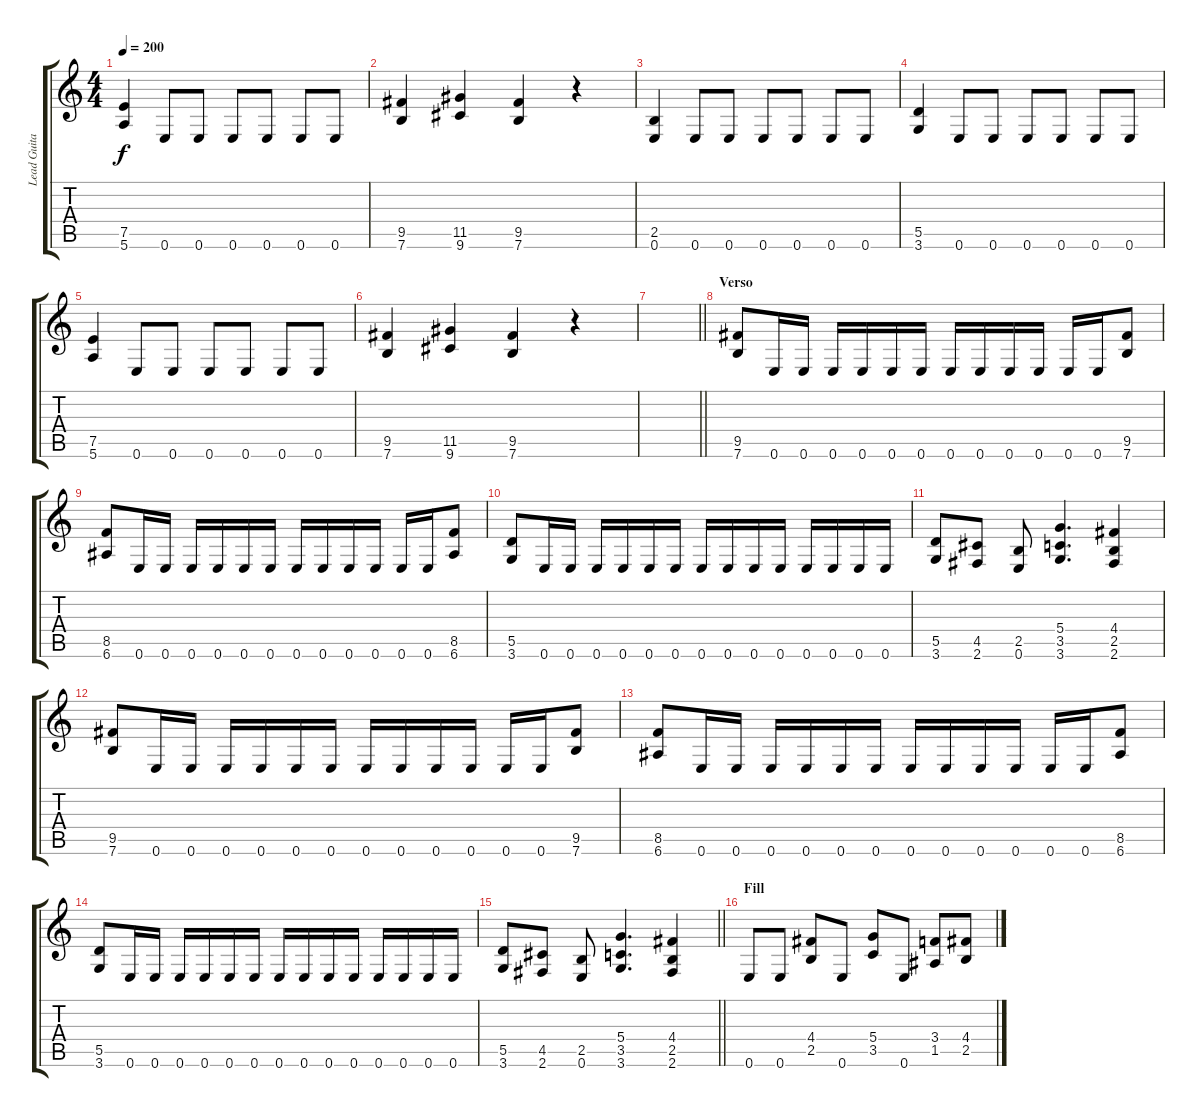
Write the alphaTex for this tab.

\track ("Lead Guitar- Distortion" "Lead Guita") {instrument distortionguitar}
\staff {score tabs}
\tuning (E4 B3 G3 D3 A2 E2) {hide}
\ts (4 4)
\tempo 200
\clef g2
\ks c
(7.5 5.6).4{dy f} 0.6.8 0.6.8 0.6.8 0.6.8 0.6.8 0.6.8 |
(9.5 7.6).4 (11.5 9.6).4 (9.5 7.6).4 r.4 |
(2.5 0.6).4 0.6.8 0.6.8 0.6.8 0.6.8 0.6.8 0.6.8 |
(5.5 3.6).4 0.6.8 0.6.8 0.6.8 0.6.8 0.6.8 0.6.8 |
(7.5 5.6).4 0.6.8 0.6.8 0.6.8 0.6.8 0.6.8 0.6.8 |
(9.5 7.6).4 (11.5 9.6).4 (9.5 7.6).4 r.4 |
\barLineRight lightlight
|
\section ("" "Verso")
(9.5 7.6).8 0.6.16 0.6.16 0.6.16 0.6.16 0.6.16 0.6.16 0.6.16 0.6.16 0.6.16 0.6.16 0.6.16 0.6.16 (9.5 7.6).8 |
(8.5 6.6).8 0.6.16 0.6.16 0.6.16 0.6.16 0.6.16 0.6.16 0.6.16 0.6.16 0.6.16 0.6.16 0.6.16 0.6.16 (8.5 6.6).8 |
(5.5 3.6).8 0.6.16 0.6.16 0.6.16 0.6.16 0.6.16 0.6.16 0.6.16 0.6.16 0.6.16 0.6.16 0.6.16 0.6.16 0.6.16 0.6.16 |
(5.5 3.6).8 (4.5 2.6).8 (2.5 0.6).8 (5.4 3.5 3.6).4{d} (4.4 2.5 2.6).4 |
(9.5 7.6).8 0.6.16 0.6.16 0.6.16 0.6.16 0.6.16 0.6.16 0.6.16 0.6.16 0.6.16 0.6.16 0.6.16 0.6.16 (9.5 7.6).8 |
(8.5 6.6).8 0.6.16 0.6.16 0.6.16 0.6.16 0.6.16 0.6.16 0.6.16 0.6.16 0.6.16 0.6.16 0.6.16 0.6.16 (8.5 6.6).8 |
(5.5 3.6).8 0.6.16 0.6.16 0.6.16 0.6.16 0.6.16 0.6.16 0.6.16 0.6.16 0.6.16 0.6.16 0.6.16 0.6.16 0.6.16 0.6.16 |
\barLineRight lightlight
(5.5 3.6).8 (4.5 2.6).8 (2.5 0.6).8 (5.4 3.5 3.6).4{d} (4.4 2.5 2.6).4 |
\section ("" "Fill")
0.6.8 0.6.8 (4.4 2.5).8 0.6.8 (5.4 3.5).8 0.6.8 (3.4 1.5).8 (4.4 2.5).8
